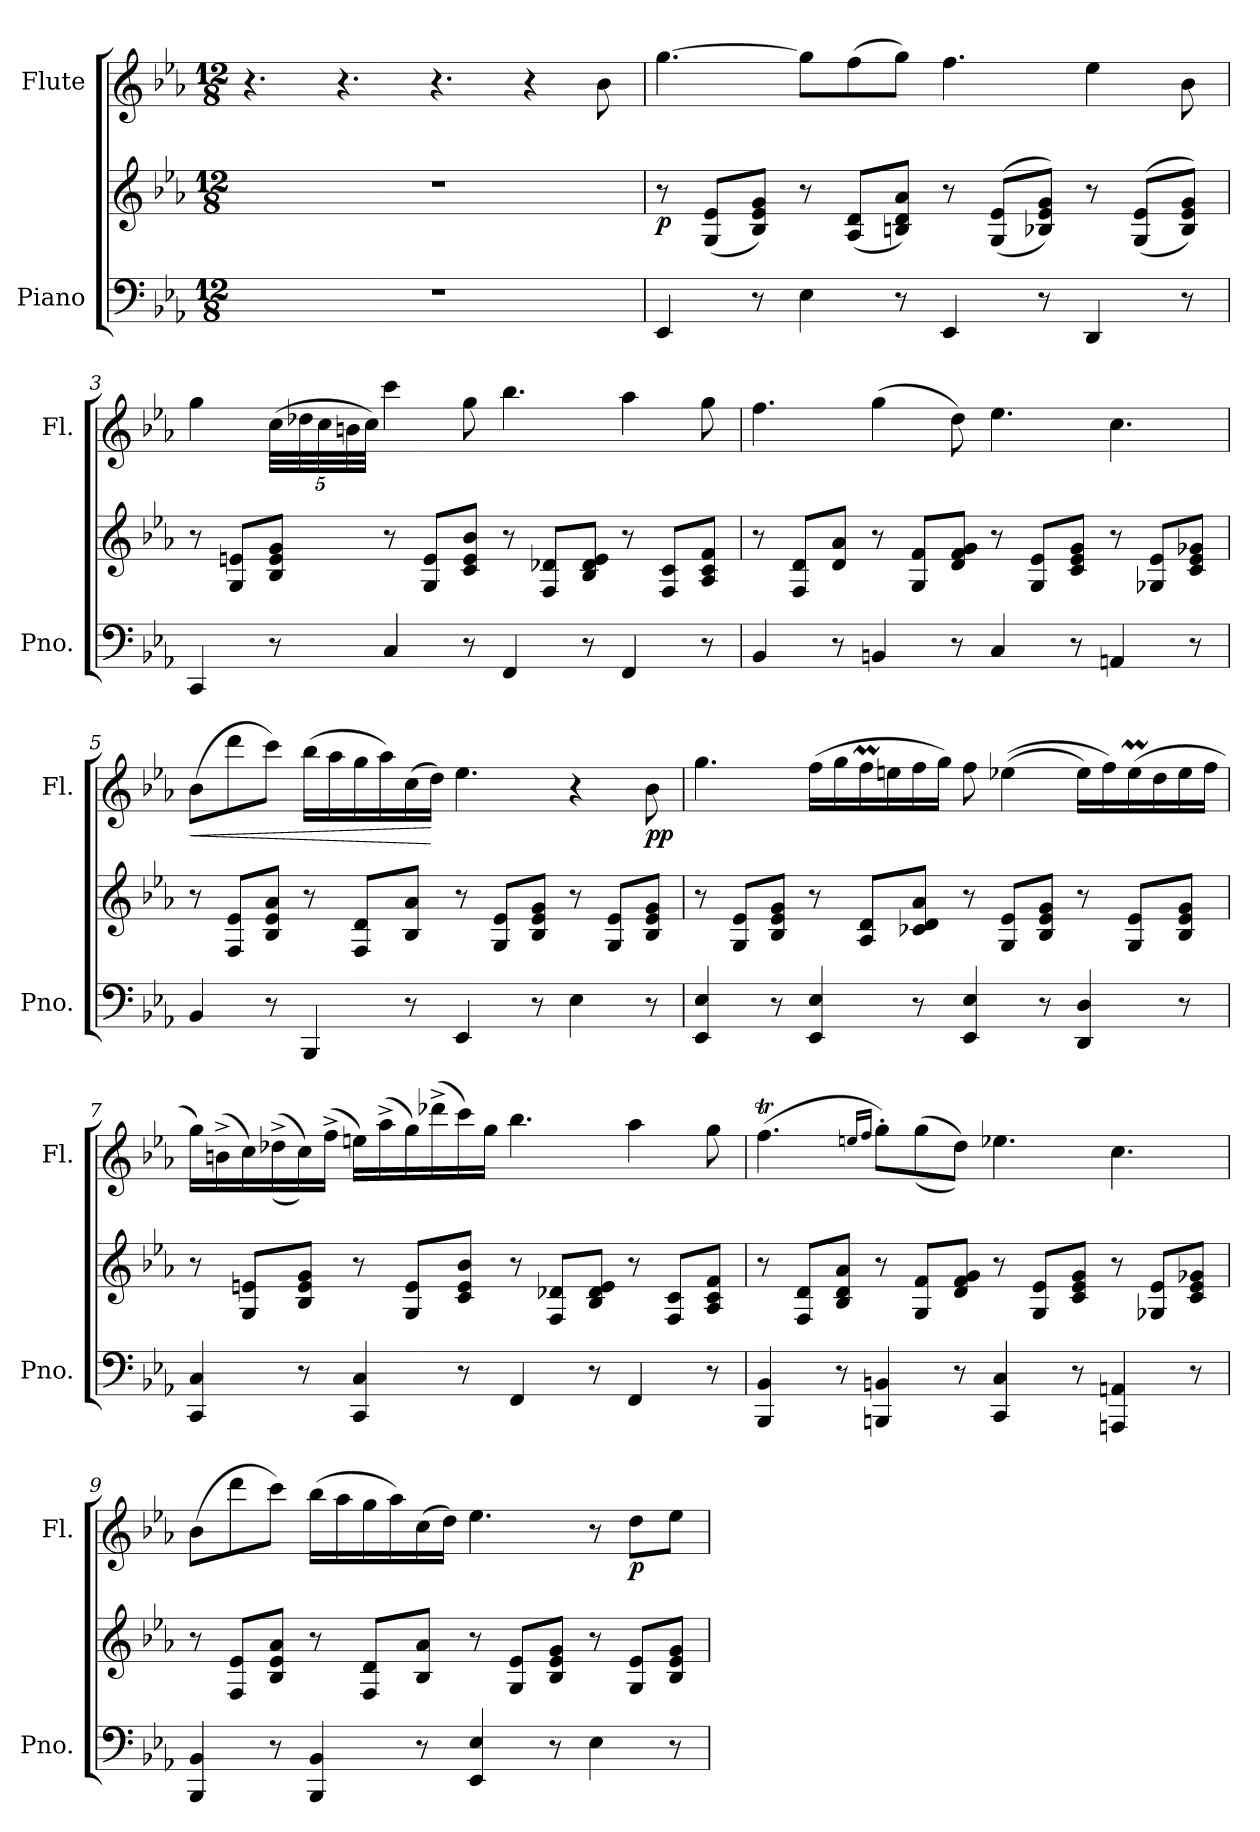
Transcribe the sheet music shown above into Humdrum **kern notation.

**kern	**kern	**dynam	**kern	**dynam
*part2	*part2	*part2	*part1	*part1
*staff3	*staff2	*staff2/3	*staff1	*staff1
*I"Piano	*	*	*I"Flute	*
*I'Pno.	*	*	*I'Fl.	*
*clefF4	*clefG2	*	*clefG2	*
*k[b-e-a-]	*k[b-e-a-]	*	*k[b-e-a-]	*
*M12/8	*M12/8	*	*M12/8	*
*MM60	*MM60	*	*MM60	*
=1	=1	=1	=1	=1
1.r	1.r	.	4.r	.
.	.	.	4.r	.
.	.	.	4.r	.
.	.	.	4r	.
.	.	.	8b-\	.
=2	=2	=2	=2	=2
!	!	!LO:DY:b	!	!
4EE-/	8r	p	[4.gg\	.
.	(<8G/ 8e-/L	.	.	.
8r	8B-/ 8e-/ 8g/J)	.	.	.
4E-\	8r	.	8gg\L]	.
.	(<8A-/ 8d/L	.	(>8ff\	.
8r	8Bn/ 8d/ 8a-/J)	.	8gg\J)	.
4EE-/	8r	.	4.ff\	.
.	(<(<8G/ 8e-/L	.	.	.
8r	8B-X/ 8e-/ 8g/J))	.	.	.
4DD/	8r	.	4ee-\	.
.	(<(<8G/ 8e-/L	.	.	.
8r	8B-/ 8e-/ 8g/J))	.	8b-\	.
=3	=3	=3	=3	=3
4CC/	8r	.	4gg\	.
.	8G/ 8en/L	.	.	.
*	*	*	*Xbrackettup	*
8r	8B-/ 8e/ 8g/J	.	(>40cc\LLL	.
.	.	.	40dd-X\	.
.	.	.	40cc\	.
.	.	.	40bn\	.
.	.	.	40cc\JJJ)	.
4C/	8r	.	4ccc\	.
.	8G/ 8e/L	.	.	.
8r	8c/ 8e/ 8b-/J	.	8gg\	.
4FF/	8r	.	4.bb-\	.
.	8F/ 8d-X/L	.	.	.
8r	8B-/ 8d-/ 8e/J	.	.	.
4FF/	8r	.	4aa-\	.
.	8F/ 8c/L	.	.	.
8r	8A-/ 8c/ 8f/J	.	8gg\	.
!!LO:LB:g=z
=4	=4	=4	=4	=4
4BB-/	8r	.	4.ff\	.
.	8F/ 8d/L	.	.	.
8r	8d/ 8a-/J	.	.	.
4BBn/	8r	.	(>4gg\	.
.	8G/ 8f/L	.	.	.
8r	8d/ 8f/ 8g/J	.	8dd\)	.
4C/	8r	.	4.ee-\	.
.	8G/ 8e-/L	.	.	.
8r	8c/ 8e-/ 8g/J	.	.	.
4AAn/	8r	.	4.cc\	.
.	8G-X/ 8e-/L	.	.	.
8r	8c/ 8e-/ 8g-X/J	.	.	.
=5	=5	=5	=5	=5
!	!	!	!	!LO:HP:b
4BB-/	8r	.	(>8b-\L	<
.	8F/ 8e-/L	.	8ddd\	.
8r	8B-/ 8e-/ 8a-/J	.	8ccc\J)	.
4BBB-/	8r	.	(>16bb-\LL	.
.	.	.	16aa-\	.
.	8F/ 8d/L	.	16gg\	.
.	.	.	16aa-\)	.
8r	8B-/ 8a-/J	.	(>16cc\	.
.	.	.	16dd\JJ)	[
4EE-/	8r	.	4.ee-\	.
.	8G/ 8e-/L	.	.	.
8r	8B-/ 8e-/ 8g/J	.	.	.
4E-\	8r	.	4r	.
.	8G/ 8e-/L	.	.	.
!	!	!	!	!LO:DY:b
!	!	!	!	!LO:DY:n=1:b
8r	8B-/ 8e-/ 8g/J	.	8b-\	p p
!!LO:LB:g=z
=6	=6	=6	=6	=6
4EE-/ 4E-/	8r	.	4.gg\	.
.	8G/ 8e-/L	.	.	.
8r	8B-/ 8e-/ 8g/J	.	.	.
4EE-/ 4E-/	8r	.	(>16ff\LL	.
.	.	.	16gg\	.
.	8A-/ 8d/L	.	16ffM\	.
.	.	.	16een\	.
8r	8c-X/ 8d/ 8a-/J	.	16ff\	.
.	.	.	16gg\JJ)	.
4EE-/ 4E-/	8r	.	8ff\	.
.	8G/ 8e-/L	.	(>(>4ee-X\	.
8r	8B-/ 8e-/ 8g/J	.	.	.
4DD/ 4D/	8r	.	16ee-\LL)	.
.	.	.	16ff\)	.
.	8G/ 8e-/L	.	(>16ee-M\	.
.	.	.	16dd\	.
8r	8B-/ 8e-/ 8g/J	.	16ee-\	.
.	.	.	16ff\JJ	.
=7	=7	=7	=7	=7
4CC/ 4C/	8r	.	16gg\LL)	.
.	.	.	(>16bn^\	.
.	8G/ 8en/L	.	16cc\)	.
.	.	.	(>(>16dd-X^\	.
8r	8B-/ 8e/ 8g/J	.	16cc\))	.
.	.	.	(>16ff^\JJ	.
4CC/ 4C/	8r	.	16een\LL)	.
.	.	.	(>16aa-^\	.
.	8G/ 8e/L	.	16gg\)	.
.	.	.	(>16ddd-X^\	.
8r	8c/ 8e/ 8b-/J	.	16ccc\)	.
.	.	.	16gg\JJ	.
4FF/	8r	.	4.bb-\	.
.	8F/ 8d-X/L	.	.	.
8r	8B-/ 8d-/ 8e/J	.	.	.
4FF/	8r	.	4aa-\	.
.	8F/ 8c/L	.	.	.
8r	8A-/ 8c/ 8f/J	.	8gg\	.
!!LO:LB:g=z
=8	=8	=8	=8	=8
4BBB-/ 4BB-/	8r	.	(>4.ffT\	.
.	8F/ 8d/L	.	.	.
8r	8B-/ 8d/ 8a-/J	.	.	.
.	.	.	16qeen/LL	.
.	.	.	16qff/JJ	.
4BBBn/ 4BBn/	8r	.	8gg'\L)	.
.	8G/ 8f/L	.	(>(>8gg\	.
8r	8d/ 8f/ 8g/J	.	8dd\J))	.
4CC/ 4C/	8r	.	4.ee-X\	.
.	8G/ 8e-/L	.	.	.
8r	8c/ 8e-/ 8g/J	.	.	.
4AAAn/ 4AAn/	8r	.	4.cc\	.
.	8G-X/ 8e-/L	.	.	.
8r	8c/ 8e-/ 8g-X/J	.	.	.
=9	=9	=9	=9	=9
4BBB-/ 4BB-/	8r	.	(>8b-\L	.
.	8F/ 8e-/L	.	8ddd\	.
8r	8B-/ 8e-/ 8a-/J	.	8ccc\J)	.
4BBB-/ 4BB-/	8r	.	(>16bb-\LL	.
.	.	.	16aa-\	.
.	8F/ 8d/L	.	16gg\	.
.	.	.	16aa-\)	.
8r	8B-/ 8a-/J	.	(>16cc\	.
.	.	.	16dd\JJ)	.
4EE-/ 4E-/	8r	.	4.ee-\	.
.	8G/ 8e-/L	.	.	.
8r	8B-/ 8e-/ 8g/J	.	.	.
4E-\	8r	.	8r	.
!	!	!	!	!LO:DY:b
.	8G/ 8e-/L	.	8dd\L	p
8r	8B-/ 8e-/ 8g/J	.	8ee-\J	.
=	=	=	=	=
*-	*-	*-	*-	*-
